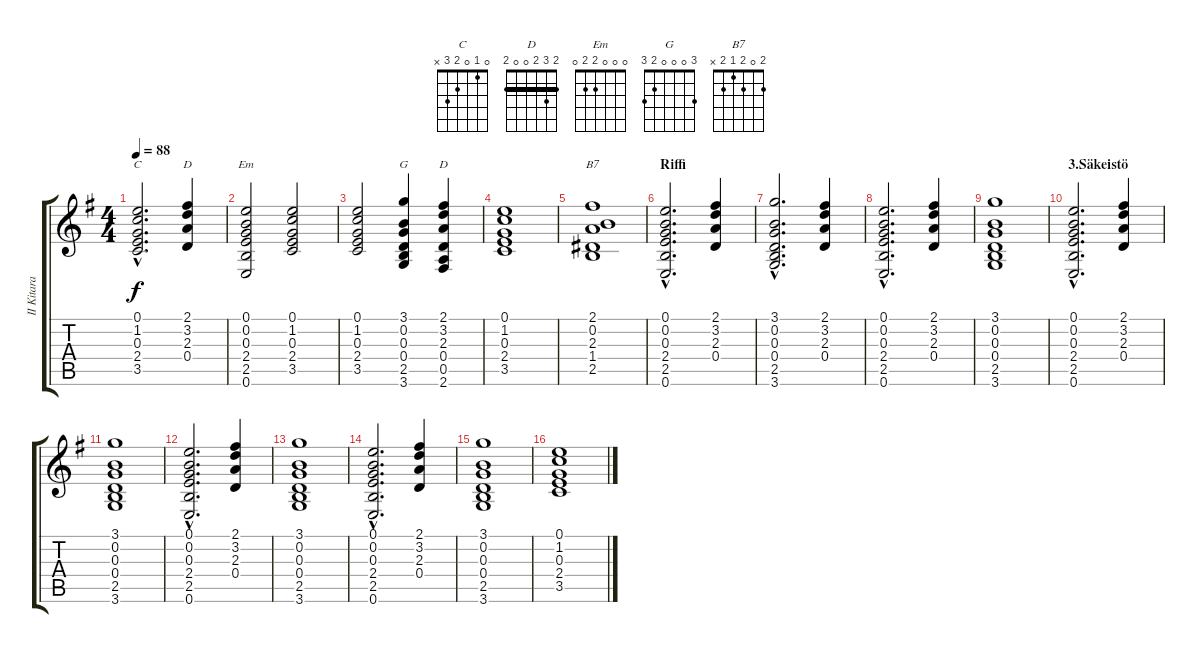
\track ("II Kitara (Soinnut)" "II Kitara ") {instrument overdrivenguitar}
\staff {score tabs}
\tuning (E4 B3 G3 D3 A2 E2) {hide}
\chord ("C" 0 1 0 2 3 x)
\chord ("D" 2 3 2 0 x x) {barre 2}
\chord ("Em" 0 0 0 2 2 0)
\chord ("G" 3 0 0 0 2 3)
\chord ("D" 2 3 2 0 0 2) {barre 2}
\chord ("B7" 2 0 2 1 2 x)
\ts (4 4)
\tempo 88
\clef g2
\ks eminor
(0.1{hac} 1.2{hac} 0.3{hac} 2.4{hac} 3.5{hac}).2{d ch "C" dy f} (2.1 3.2 2.3 0.4).4{ch "D"} |
(0.1 0.2 0.3 2.4 2.5 0.6).2{ch "Em"} (0.1 1.2 0.3 2.4 3.5).2 |
(0.1 1.2 0.3 2.4 3.5).2 (3.1 0.2 0.3 0.4 2.5 3.6).4{ch "G"} (2.1 3.2 2.3 0.4 0.5 2.6).4{ch "D"} |
(0.1 1.2 0.3 2.4 3.5).1 |
(2.1 0.2 2.3 1.4 2.5).1{ch "B7"} |
\section ("" "Riffi")
(0.1{hac} 0.2{hac} 0.3{hac} 2.4{hac} 2.5{hac} 0.6{hac}).2{d} (2.1 3.2 2.3 0.4).4 |
(3.1{hac} 0.2{hac} 0.3{hac} 0.4{hac} 2.5{hac} 3.6{hac}).2{d} (2.1 3.2 2.3 0.4).4 |
(0.1{hac} 0.2{hac} 0.3{hac} 2.4{hac} 2.5{hac} 0.6{hac}).2{d} (2.1 3.2 2.3 0.4).4 |
(3.1 0.2 0.3 0.4 2.5 3.6).1 |
\section ("" "3.Säkeistö")
(0.1{hac} 0.2{hac} 0.3{hac} 2.4{hac} 2.5{hac} 0.6{hac}).2{d} (2.1 3.2 2.3 0.4).4 |
(3.1 0.2 0.3 0.4 2.5 3.6).1 |
(0.1{hac} 0.2{hac} 0.3{hac} 2.4{hac} 2.5{hac} 0.6{hac}).2{d} (2.1 3.2 2.3 0.4).4 |
(3.1 0.2 0.3 0.4 2.5 3.6).1 |
(0.1{hac} 0.2{hac} 0.3{hac} 2.4{hac} 2.5{hac} 0.6{hac}).2{d} (2.1 3.2 2.3 0.4).4 |
(3.1 0.2 0.3 0.4 2.5 3.6).1 |
(0.1 1.2 0.3 2.4 3.5).1
